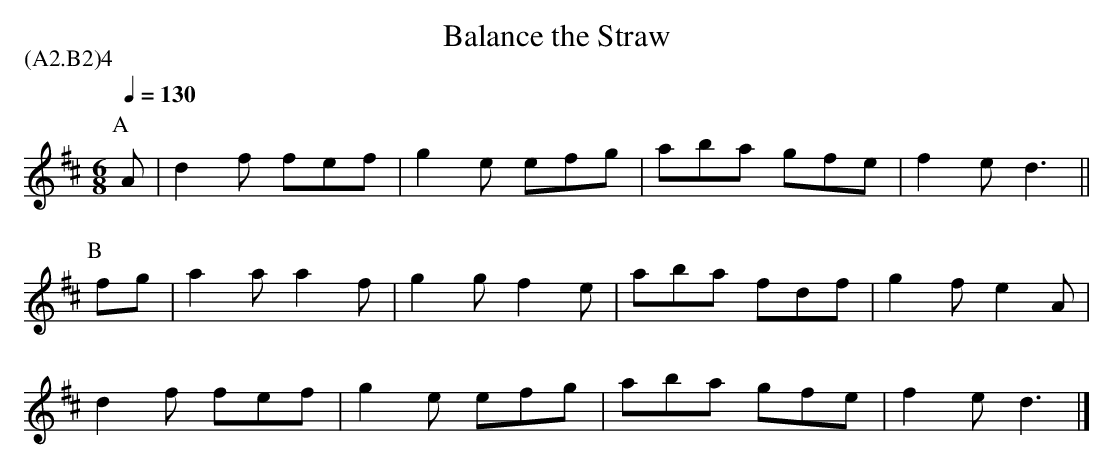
X:1
T:Balance the Straw
M:6/8
L:1/8
Q:1/4=130
P:(A2.B2)4
K:Dmaj
P:A
A | d2 f fef | g2 e efg | aba gfe | f2 e d3 ||
P:B
fg | a2 a a2 f | g2 g f2 e | aba fdf | g2 f e2 A |
d2 f fef | g2 e efg | aba gfe | f2 e d3 |]
